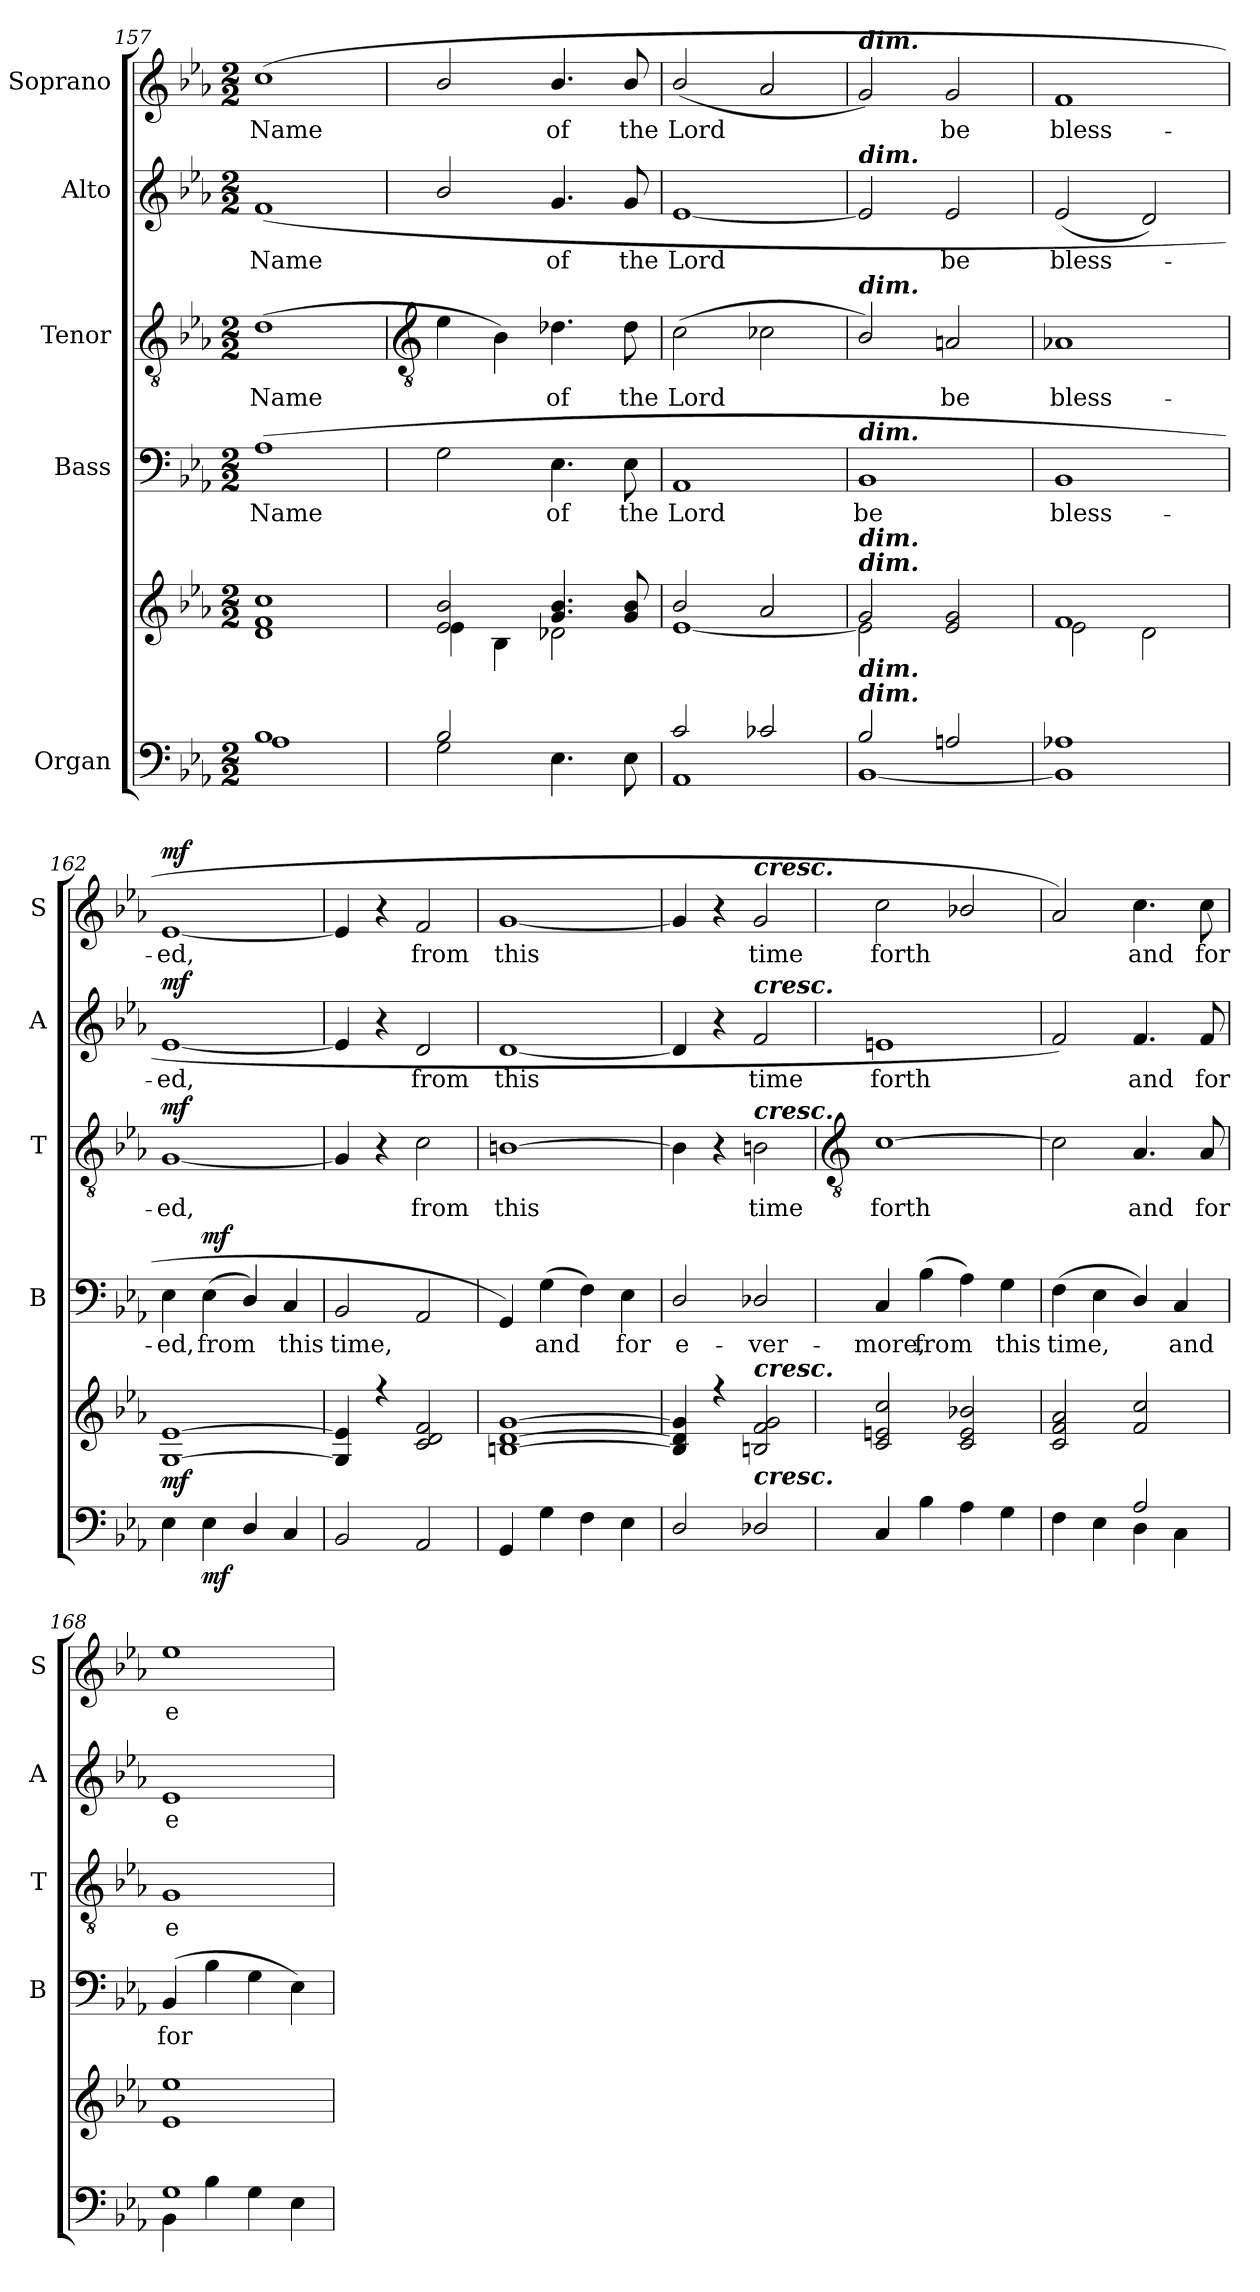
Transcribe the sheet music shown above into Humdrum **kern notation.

**kern	**kern	**dynam	**kern	**text	**dynam	**kern	**text	**dynam	**kern	**text	**dynam	**kern	**text	**dynam
*part5	*part5	*part5	*part4	*part4	*part4	*part3	*part3	*part3	*part2	*part2	*part2	*part1	*part1	*part1
*staff6	*staff5	*staff5/6	*staff4	*staff4	*staff4	*staff3	*staff3	*staff3	*staff2	*staff2	*staff2	*staff1	*staff1	*staff1
*I"Organ	*	*	*I"Bass	*	*	*I"Tenor	*	*	*I"Alto	*	*	*I"Soprano	*	*
*	*	*	*I'B	*	*	*I'T	*	*	*I'A	*	*	*I'S	*	*
*clefF4	*clefG2	*	*clefF4	*	*	*clefGv2	*	*	*clefG2	*	*	*clefG2	*	*
*k[b-e-a-]	*k[b-e-a-]	*	*k[b-e-a-]	*	*	*k[b-e-a-]	*	*	*k[b-e-a-]	*	*	*k[b-e-a-]	*	*
*E-:	*E-:	*	*E-:	*	*	*E-:	*	*	*E-:	*	*	*E-:	*	*
*M2/2	*M2/2	*	*M2/2	*	*	*M2/2	*	*	*M2/2	*	*	*M2/2	*	*
=157	=157	=157	=157	=157	=157	=157	=157	=157	=157	=157	=157	=157	=157	=157
*^	*	*	*	*	*	*	*	*	*	*	*	*	*	*
!	!	!	!	!	!LO:LY:b	!	!	!LO:LY:b	!	!	!LO:LY:b	!	!	!LO:LY:b	!
1B-/	1A-\	1d 1f 1cc	.	(<1A-	Name	.	(>1d	Name	.	(<1f	Name	.	(<1cc	Name	.
!!LO:LB:g=z
=158	=158	=158	=158	=158	=158	=158	=158	=158	=158	=158	=158	=158	=158	=158	=158
*	*	*	*	*	*	*	*clefGv2	*	*	*	*	*	*	*	*
*	*	*^	*	*	*	*	*	*	*	*	*	*	*	*	*
2B-/	2G\	2e-/ 2b-/	4e-\	.	2G	.	.	4e-	.	.	2b-/	.	.	2b-/	.	.
.	.	.	4B-\	.	.	.	.	4B-)	.	.	.	.	.	.	.	.
!	!	!	!	!	!	!LO:LY:b	!	!	!LO:LY:b	!	!	!LO:LY:b	!	!	!LO:LY:b	!
2ryy	4.E-\	4.g/ 4.b-/	2d-X\	.	4.E-	of	.	4.d-X	of	.	4.g/	of	.	4.b-/	of	.
!	!	!	!	!	!	!LO:LY:b	!	!	!LO:LY:b	!	!	!LO:LY:b	!	!	!LO:LY:b	!
.	8E-\	8g/ 8b-/	.	.	8E-	the	.	8d-	the	.	8g/	the	.	8b-/	the	.
=159	=159	=159	=159	=159	=159	=159	=159	=159	=159	=159	=159	=159	=159	=159	=159	=159
!	!	!	!	!	!	!LO:LY:b	!	!	!LO:LY:b	!	!	!LO:LY:b	!	!	!LO:LY:b	!
2c/	1AA-\	2b-/	[1e-\	.	1AA-	Lord	.	(>2c	Lord	.	[1e-/	Lord	.	(<2b-/	Lord	.
2c-X/	.	2a-	.	.	.	.	.	2c-X	.	.	.	.	.	2a-	.	.
=160	=160	=160	=160	=160	=160	=160	=160	=160	=160	=160	=160	=160	=160	=160	=160	=160
!	!	!	!	!	!	!	!	!	!	!	!	!	!	!LO:TX:a:Bi:t=dim.	!	!
!	!	!	!	!	!	!	!	!	!	!	!LO:TX:a:Bi:t=dim.	!	!	!	!	!
!	!	!	!	!	!	!	!	!LO:TX:a:Bi:t=dim.	!	!	!	!	!	!	!	!
!	!	!	!	!	!LO:TX:a:Bi:t=dim.	!	!	!	!	!	!	!	!	!	!	!
!	!	!LO:TX:a:Bi:t=dim.	!	!	!	!	!	!	!	!	!	!	!	!	!	!
!	!	!LO:TX:a:Bi:t=dim.	!	!	!	!	!	!	!	!	!	!	!	!	!	!
!LO:TX:a:Bi:t=dim.	!	!	!	!	!	!	!	!	!	!	!	!	!	!	!	!
!LO:TX:a:Bi:t=dim.	!	!	!	!	!	!	!	!	!	!	!	!	!	!	!	!
!	!	!	!	!	!	!LO:LY:b	!	!	!	!	!	!	!	!	!	!
2B-/	[1BB-\	2g	2e-\]	.	1BB-	be	.	2B-/)	.	.	2e-]	.	.	2g)	.	.
!	!	!	!	!	!	!	!	!	!LO:LY:b	!	!	!LO:LY:b	!	!	!LO:LY:b	!
2An/	.	2e- 2g	2ryy	.	.	.	.	2An	be	.	2e-	be	.	2g	be	.
=161	=161	=161	=161	=161	=161	=161	=161	=161	=161	=161	=161	=161	=161	=161	=161	=161
!	!	!	!	!	!	!LO:LY:b	!	!	!LO:LY:b	!	!	!LO:LY:b	!	!	!LO:LY:b	!
1A-X/	1BB-\]	1f	2e-\	.	1BB-	bless-	.	1A-X	bless-	.	(<2e-	bless-	.	1f	bless-	.
.	.	.	2d\	.	.	.	.	.	.	.	2d)	.	.	.	.	.
=162	=162	=162	=162	=162	=162	=162	=162	=162	=162	=162	=162	=162	=162	=162	=162	=162
!	!	!	!	!LO:DY:b	!	!LO:LY:b	!	!	!LO:LY:b	!LO:DY:b	!	!LO:LY:b	!LO:DY:b	!	!LO:LY:b	!LO:DY:b
1ryy	4E-\	[1G [1e-	1ryy	mf	4E-	-ed,	.	[1G	ed,	mf	[1e-	ed,	mf	[1e-	ed,	mf
!	!	!	!	!LO:DY:b=2	!	!LO:LY:b	!LO:DY:b	!	!	!	!	!	!	!	!	!
.	4E-\	.	.	mf	(<4E-	from	mf	.	.	.	.	.	.	.	.	.
.	4D/	.	.	.	4D/)	.	.	.	.	.	.	.	.	.	.	.
!	!	!	!	!	!	!LO:LY:b	!	!	!	!	!	!	!	!	!	!
.	4C/	.	.	.	4C	this	.	.	.	.	.	.	.	.	.	.
=163	=163	=163	=163	=163	=163	=163	=163	=163	=163	=163	=163	=163	=163	=163	=163	=163
!	!	!	!	!	!	!LO:LY:b	!	!	!	!	!	!	!	!	!	!
1ryy	2BB-/	4G] 4e-]	1ryy	.	2BB-	time,	.	4G]	.	.	4e-]	.	.	4e-]	.	.
.	.	4r	.	.	.	.	.	4r	.	.	4r	.	.	4r	.	.
!	!	!	!	!	!	!	!	!	!LO:LY:b	!	!	!LO:LY:b	!	!	!LO:LY:b	!
.	2AA-/	2c 2d 2f	.	.	2AA-	.	.	2c	from	.	2d	from	.	2f	from	.
=164	=164	=164	=164	=164	=164	=164	=164	=164	=164	=164	=164	=164	=164	=164	=164	=164
!	!	!	!	!	!	!	!	!	!LO:LY:b	!	!	!LO:LY:b	!	!	!LO:LY:b	!
1ryy	4GG/	[1Bn [1d [1g	1ryy	.	4GG)	.	.	[1Bn	this	.	[1d	this	.	[1g	this	.
!	!	!	!	!	!	!LO:LY:b	!	!	!	!	!	!	!	!	!	!
.	4G\	.	.	.	(>4G	and	.	.	.	.	.	.	.	.	.	.
.	4F\	.	.	.	4F)	.	.	.	.	.	.	.	.	.	.	.
!	!	!	!	!	!	!LO:LY:b	!	!	!	!	!	!	!	!	!	!
.	4E-\	.	.	.	4E-	for	.	.	.	.	.	.	.	.	.	.
=165	=165	=165	=165	=165	=165	=165	=165	=165	=165	=165	=165	=165	=165	=165	=165	=165
!	!	!	!	!	!	!LO:LY:b	!	!	!	!	!	!	!	!	!	!
1ryy	2D/	4B] 4d] 4g]	1ryy	.	2D/	e-	.	4B]	.	.	4d]	.	.	4g]	.	.
.	.	4r	.	.	.	.	.	4r	.	.	4r	.	.	4r	.	.
!	!	!	!	!	!	!	!	!	!	!	!	!	!	!LO:TX:a:Bi:t=cresc.	!	!
!	!	!	!	!	!	!	!	!	!	!	!LO:TX:a:Bi:t=cresc.	!	!	!	!	!
!	!	!	!	!	!	!	!	!LO:TX:a:Bi:t=cresc.	!	!	!	!	!	!	!	!
!	!	!LO:TX:a:Bi:t=cresc.	!	!	!	!	!	!	!	!	!	!	!	!	!	!
!	!LO:TX:a:Bi:t=cresc.	!	!	!	!	!	!	!	!	!	!	!	!	!	!	!
!	!	!	!	!	!	!LO:LY:b	!	!	!LO:LY:b	!	!	!LO:LY:b	!	!	!LO:LY:b	!
.	2D-X/	2B 2f 2g	.	.	2D-X/	-ver-	.	2B	time	.	2f	time	.	2g	time	.
!!LO:LB:g=z
=166	=166	=166	=166	=166	=166	=166	=166	=166	=166	=166	=166	=166	=166	=166	=166	=166
*	*	*	*	*	*	*	*	*clefGv2	*	*	*	*	*	*	*	*
!	!	!	!	!	!	!LO:LY:b	!	!	!LO:LY:b	!	!	!LO:LY:b	!	!	!LO:LY:b	!
1ryy	4C/	2c 2en 2cc	1ryy	.	4C	-more,	.	[1c	forth	.	1en	forth	.	2cc	forth	.
!	!	!	!	!	!	!LO:LY:b	!	!	!	!	!	!	!	!	!	!
.	4B-\	.	.	.	(>4B-	from	.	.	.	.	.	.	.	.	.	.
.	4A-\	2c/ 2e/ 2b-X/	.	.	4A-)	.	.	.	.	.	.	.	.	2b-X/	.	.
!	!	!	!	!	!	!LO:LY:b	!	!	!	!	!	!	!	!	!	!
.	4G\	.	.	.	4G	this	.	.	.	.	.	.	.	.	.	.
=167	=167	=167	=167	=167	=167	=167	=167	=167	=167	=167	=167	=167	=167	=167	=167	=167
!	!	!	!	!	!	!LO:LY:b	!	!	!	!	!	!	!	!	!	!
2ryy	4F\	2c 2f 2a-	1ryy	.	(>4F	time,	.	2c]	.	.	2f)	.	.	2a-)	.	.
.	4E-\	.	.	.	4E-	.	.	.	.	.	.	.	.	.	.	.
!	!	!	!	!	!	!	!	!	!LO:LY:b	!	!	!LO:LY:b	!	!	!LO:LY:b	!
2A-/	4D\	2f 2cc	.	.	4D/)	.	.	4.A-	and	.	4.f	and	.	4.cc	and	.
!	!	!	!	!	!	!LO:LY:b	!	!	!	!	!	!	!	!	!	!
.	4C\	.	.	.	4C	and	.	.	.	.	.	.	.	.	.	.
!	!	!	!	!	!	!	!	!	!LO:LY:b	!	!	!LO:LY:b	!	!	!LO:LY:b	!
.	.	.	.	.	.	.	.	8A-	for	.	8f	for	.	8cc	for	.
=168	=168	=168	=168	=168	=168	=168	=168	=168	=168	=168	=168	=168	=168	=168	=168	=168
!	!	!	!	!	!	!LO:LY:b	!	!	!LO:LY:b	!	!	!LO:LY:b	!	!	!LO:LY:b	!
1G/	4BB-\	1e- 1ee-	1ryy	.	(<4BB-	for	.	1G	e-	.	1e-	e-	.	1ee-	e-	.
.	4B-\	.	.	.	4B-	.	.	.	.	.	.	.	.	.	.	.
.	4G\	.	.	.	4G	.	.	.	.	.	.	.	.	.	.	.
.	4E-\	.	.	.	4E-)	.	.	.	.	.	.	.	.	.	.	.
*v	*v	*	*	*	*	*	*	*	*	*	*	*	*	*	*	*
*	*v	*v	*	*	*	*	*	*	*	*	*	*	*	*	*
=	=	=	=	=	=	=	=	=	=	=	=	=	=	=
*-	*-	*-	*-	*-	*-	*-	*-	*-	*-	*-	*-	*-	*-	*-
